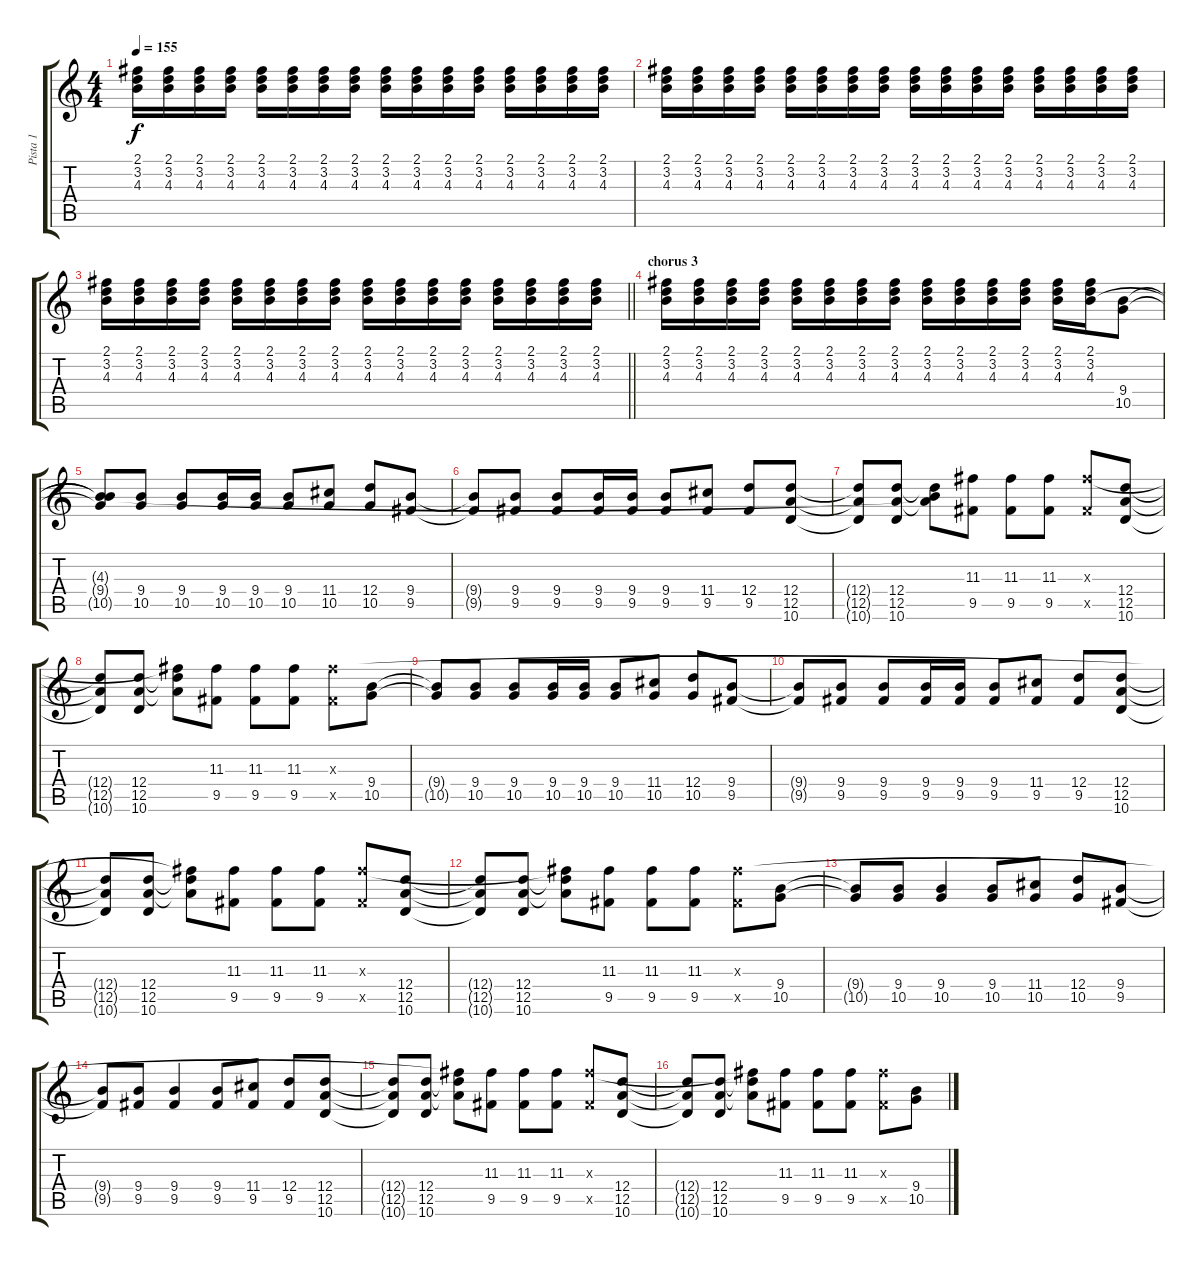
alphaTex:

\track ("Pista 1" "Pista 1") {instrument electricguitarclean}
\staff {score tabs}
\tuning (E4 B3 G3 D3 A2 E2) {hide}
\ts (4 4)
\tempo 155
\clef g2
\ks c
(2.1 3.2 4.3).16{dy f} (2.1 3.2 4.3).16 (2.1 3.2 4.3).16 (2.1 3.2 4.3).16 (2.1 3.2 4.3).16 (2.1 3.2 4.3).16 (2.1 3.2 4.3).16 (2.1 3.2 4.3).16 (2.1 3.2 4.3).16 (2.1 3.2 4.3).16 (2.1 3.2 4.3).16 (2.1 3.2 4.3).16 (2.1 3.2 4.3).16 (2.1 3.2 4.3).16 (2.1 3.2 4.3).16 (2.1 3.2 4.3).16 |
(2.1 3.2 4.3).16 (2.1 3.2 4.3).16 (2.1 3.2 4.3).16 (2.1 3.2 4.3).16 (2.1 3.2 4.3).16 (2.1 3.2 4.3).16 (2.1 3.2 4.3).16 (2.1 3.2 4.3).16 (2.1 3.2 4.3).16 (2.1 3.2 4.3).16 (2.1 3.2 4.3).16 (2.1 3.2 4.3).16 (2.1 3.2 4.3).16 (2.1 3.2 4.3).16 (2.1 3.2 4.3).16 (2.1 3.2 4.3).16 |
\barLineRight lightlight
(2.1 3.2 4.3).16 (2.1 3.2 4.3).16 (2.1 3.2 4.3).16 (2.1 3.2 4.3).16 (2.1 3.2 4.3).16 (2.1 3.2 4.3).16 (2.1 3.2 4.3).16 (2.1 3.2 4.3).16 (2.1 3.2 4.3).16 (2.1 3.2 4.3).16 (2.1 3.2 4.3).16 (2.1 3.2 4.3).16 (2.1 3.2 4.3).16 (2.1 3.2 4.3).16 (2.1 3.2 4.3).16 (2.1 3.2 4.3).16 |
\section ("" "chorus 3")
(2.1 3.2 4.3).16 (2.1 3.2 4.3).16 (2.1 3.2 4.3).16 (2.1 3.2 4.3).16 (2.1 3.2 4.3).16 (2.1 3.2 4.3).16 (2.1 3.2 4.3).16 (2.1 3.2 4.3).16 (2.1 3.2 4.3).16 (2.1 3.2 4.3).16 (2.1 3.2 4.3).16 (2.1 3.2 4.3).16 (2.1 3.2 4.3).16 (2.1 3.2 4.3).16 (9.4 10.5).8 |
(4.3{t} 9.4{t} 10.5{t}).8 (9.4 10.5).8 (9.4 10.5).8 (9.4 10.5).16 (9.4 10.5).16 (9.4 10.5).8 (11.4 10.5).8 (12.4 10.5).8 (9.4 9.5).8 |
(9.4{t} 9.5{t}).8 (9.4 9.5).8 (9.4 9.5).8 (9.4 9.5).16 (9.4 9.5).16 (9.4 9.5).8 (11.4 9.5).8 (12.4 9.5).8 (12.4 12.5 10.6).8 |
(12.4{t} 12.5{t} 10.6{t}).8 (12.4 12.5 10.6).8 (4.3{t} 12.4{t} 12.5{t}).8 (11.3 9.5).8 (11.3 9.5).8 (11.3 9.5).8 (11.3{x} 9.5{x}).8 (12.4 12.5 10.6).8 |
(12.4{t} 12.5{t} 10.6{t}).8 (12.4 12.5 10.6).8 (11.3{t} 12.4{t} 12.5{t}).8 (11.3 9.5).8 (11.3 9.5).8 (11.3 9.5).8 (11.3{x} 9.5{x}).8 (9.4 10.5).8 |
(9.4{t} 10.5{t}).8 (9.4 10.5).8 (9.4 10.5).8 (9.4 10.5).16 (9.4 10.5).16 (9.4 10.5).8 (11.4 10.5).8 (12.4 10.5).8 (9.4 9.5).8 |
(9.4{t} 9.5{t}).8 (9.4 9.5).8 (9.4 9.5).8 (9.4 9.5).16 (9.4 9.5).16 (9.4 9.5).8 (11.4 9.5).8 (12.4 9.5).8 (12.4 12.5 10.6).8 |
(12.4{t} 12.5{t} 10.6{t}).8 (12.4 12.5 10.6).8 (11.3{t} 12.4{t} 12.5{t}).8 (11.3 9.5).8 (11.3 9.5).8 (11.3 9.5).8 (11.3{x} 9.5{x}).8 (12.4 12.5 10.6).8 |
(12.4{t} 12.5{t} 10.6{t}).8 (12.4 12.5 10.6).8 (11.3{t} 12.4{t} 12.5{t}).8 (11.3 9.5).8 (11.3 9.5).8 (11.3 9.5).8 (11.3{x} 9.5{x}).8 (9.4 10.5).8 |
(9.4{t} 10.5{t}).8 (9.4 10.5).8 (9.4 10.5).4 (9.4 10.5).8 (11.4 10.5).8 (12.4 10.5).8 (9.4 9.5).8 |
(9.4{t} 9.5{t}).8 (9.4 9.5).8 (9.4 9.5).4 (9.4 9.5).8 (11.4 9.5).8 (12.4 9.5).8 (12.4 12.5 10.6).8 |
(12.4{t} 12.5{t} 10.6{t}).8 (12.4 12.5 10.6).8 (11.3{t} 12.4{t} 12.5{t}).8 (11.3 9.5).8 (11.3 9.5).8 (11.3 9.5).8 (11.3{x} 9.5{x}).8 (12.4 12.5 10.6).8 |
(12.4{t} 12.5{t} 10.6{t}).8 (12.4 12.5 10.6).8 (11.3{t} 12.4{t} 12.5{t}).8 (11.3 9.5).8 (11.3 9.5).8 (11.3 9.5).8 (11.3{x} 9.5{x}).8 (9.4 10.5).8
